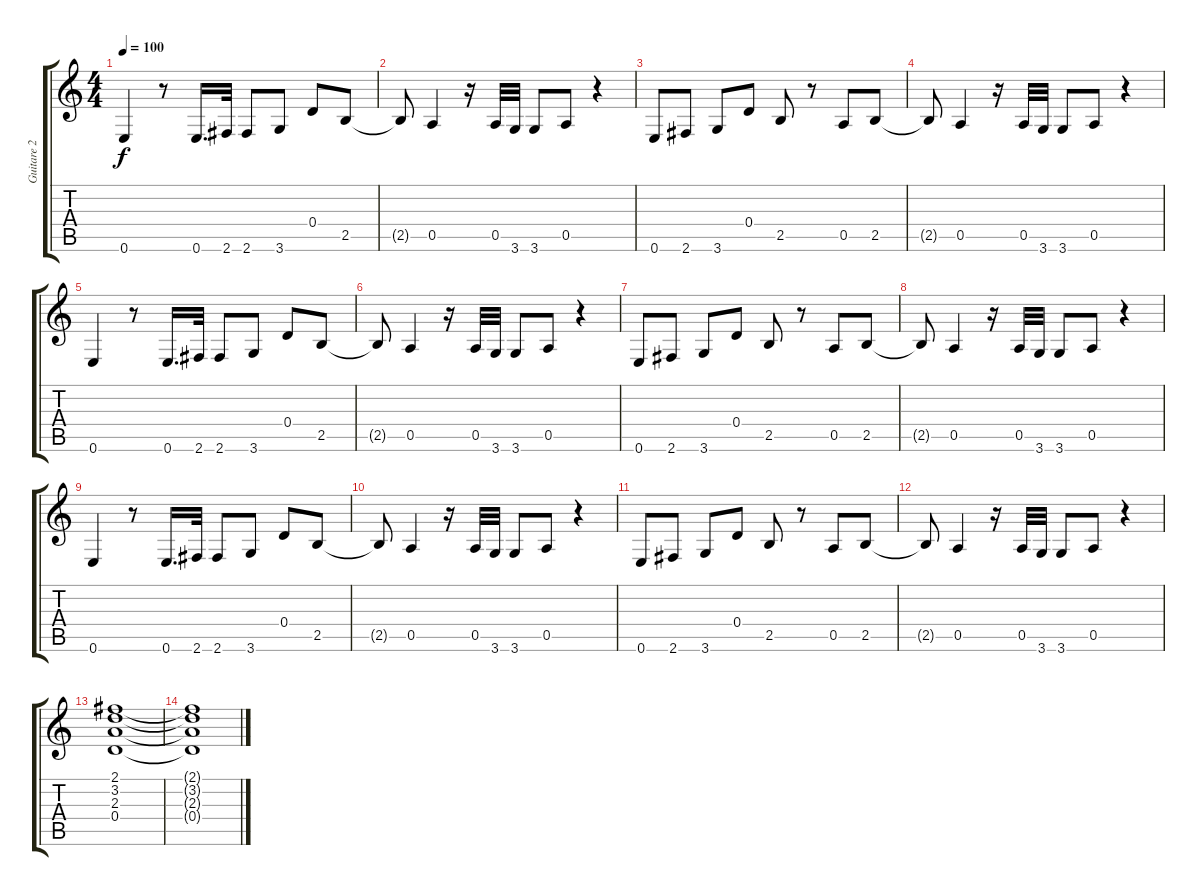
\track ("Guitare 2" "Guitare 2") {instrument acousticguitarsteel}
\staff {score tabs}
\tuning (E4 B3 G3 D3 A2 E2) {hide}
\ts (4 4)
\tempo 100
\clef g2
\ks c
0.6.4{dy f} r.8 0.6.16{d} 2.6.32 2.6.8 3.6.8 0.4.8 2.5.8 |
2.5{t}.8 0.5.4 r.16 0.5.32 3.6.32 3.6.8 0.5.8 r.4 |
0.6.8 2.6.8 3.6.8 0.4.8 2.5.8 r.8 0.5.8 2.5.8 |
2.5{t}.8 0.5.4 r.16 0.5.32 3.6.32 3.6.8 0.5.8 r.4 |
0.6.4 r.8 0.6.16{d} 2.6.32 2.6.8 3.6.8 0.4.8 2.5.8 |
2.5{t}.8 0.5.4 r.16 0.5.32 3.6.32 3.6.8 0.5.8 r.4 |
0.6.8 2.6.8 3.6.8 0.4.8 2.5.8 r.8 0.5.8 2.5.8 |
2.5{t}.8 0.5.4 r.16 0.5.32 3.6.32 3.6.8 0.5.8 r.4 |
0.6.4 r.8 0.6.16{d} 2.6.32 2.6.8 3.6.8 0.4.8 2.5.8 |
2.5{t}.8 0.5.4 r.16 0.5.32 3.6.32 3.6.8 0.5.8 r.4 |
0.6.8 2.6.8 3.6.8 0.4.8 2.5.8 r.8 0.5.8 2.5.8 |
2.5{t}.8 0.5.4 r.16 0.5.32 3.6.32 3.6.8 0.5.8 r.4 |
(2.1 3.2 2.3 0.4).1 |
(2.1{t} 3.2{t} 2.3{t} 0.4{t}).1
